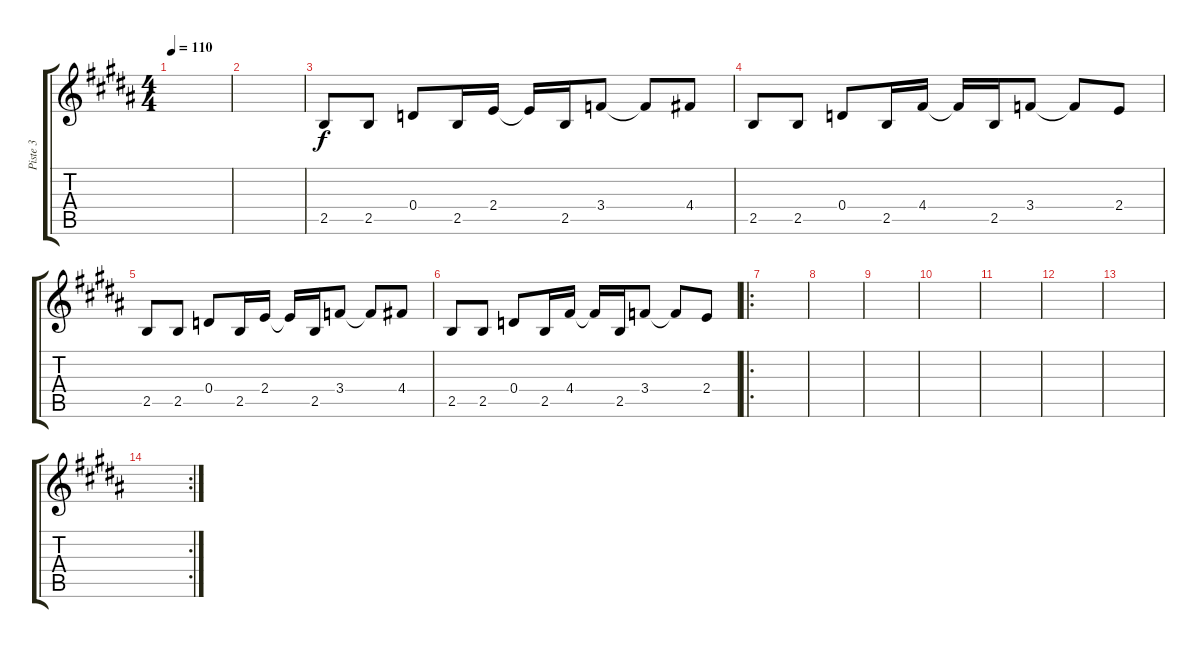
\track ("Piste 3" "Piste 3") {instrument overdrivenguitar}
\staff {score tabs}
\tuning (E4 B3 G3 D3 A2 E2) {hide}
\ts (4 4)
\tempo 110
\clef g2
\ks b
|
|
2.5.8 2.5.8 0.4.8 2.5.16 2.4.16 2.4{t}.16 2.5.16 3.4.8 3.4{t}.8 4.4.8 |
2.5.8 2.5.8 0.4.8 2.5.16 4.4.16 4.4{t}.16 2.5.16 3.4.8 3.4{t}.8 2.4.8 |
2.5.8 2.5.8 0.4.8 2.5.16 2.4.16 2.4{t}.16 2.5.16 3.4.8 3.4{t}.8 4.4.8 |
2.5.8 2.5.8 0.4.8 2.5.16 4.4.16 4.4{t}.16 2.5.16 3.4.8 3.4{t}.8 2.4.8 |
\ro
|
|
|
|
|
|
|
\rc 2
